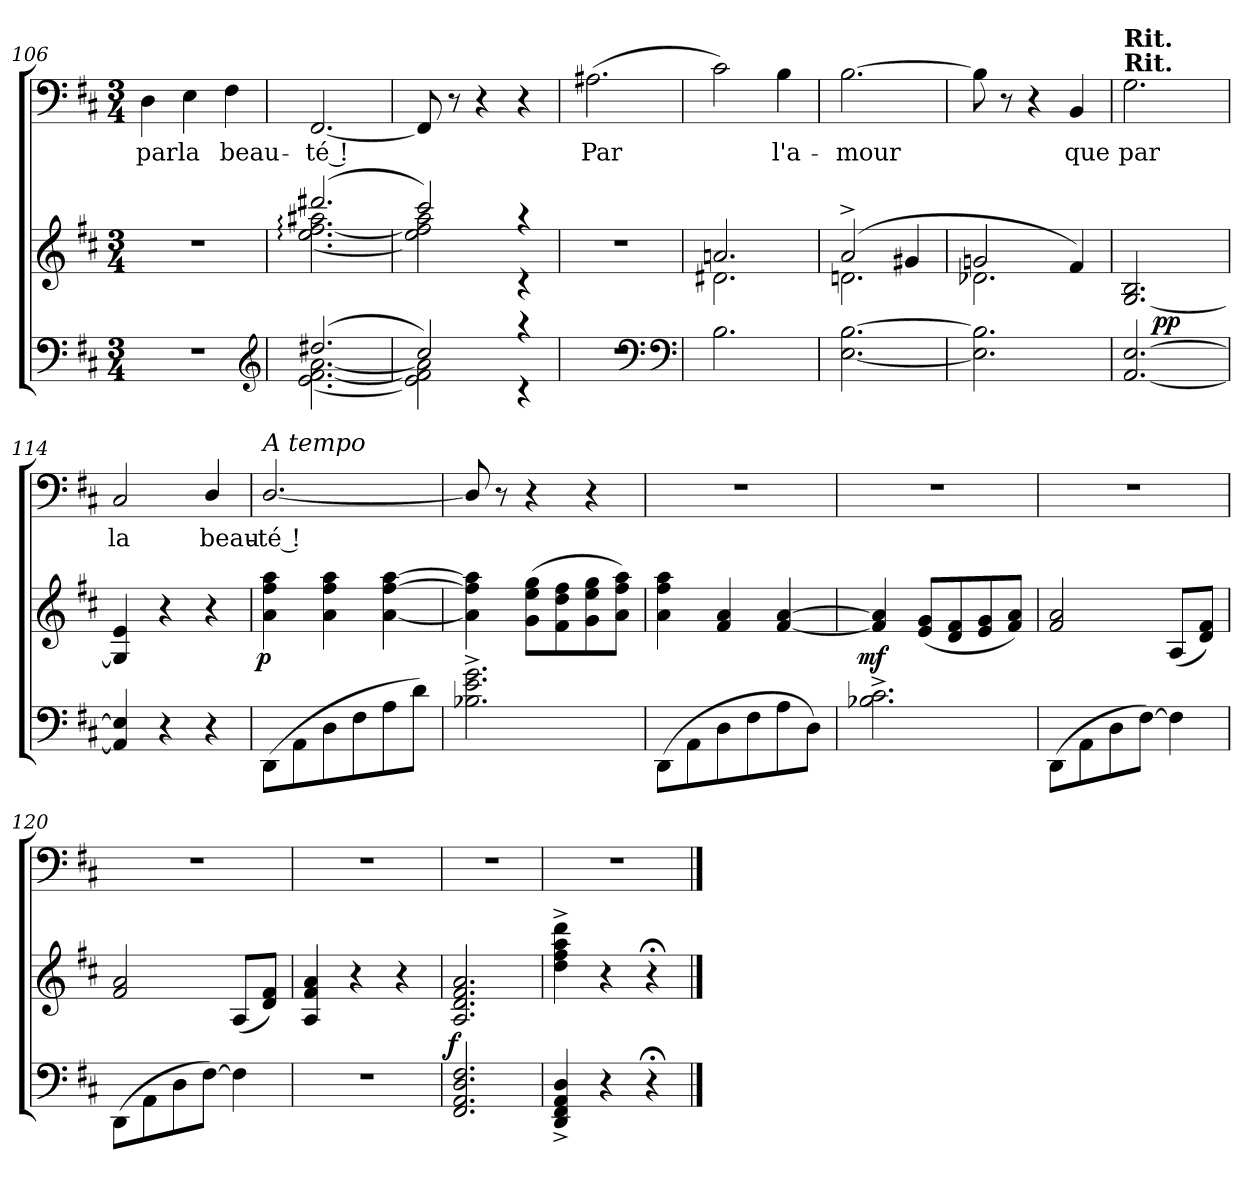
**kern	**dynam	**kern	**kern	**text
*part3	*part3	*part2	*part1	*part1
*staff3	*staff3	*staff2	*staff1	*staff1
*clefF4	*	*clefG2	*clefF4	*
*k[f#c#]	*	*k[f#c#]	*k[f#c#]	*
*D:	*	*D:	*D:	*
*M3/4	*	*M3/4	*M3/4	*
=106	=106	=106	=106	=106
!LO:N:vis=1	!	!LO:N:vis=1	!	!
2.r	.	2.r	4D\	par
.	.	.	4E\	la
.	.	.	4F#\	beau-
*clefG2	*	*	*	*
=107	=107	=107	=107	=107
*^	*	*^	*	*
(>2.dd#X/	[2.e\ [2.f#\ [2.a\	.	(>2.ddd#X/	[2.ee:\ [2.ff#:\ 2.aa#X:\	[2.FF#/	-té !
=108	=108	=108	=108	=108	=108	=108
2cc#/)	2e]\ 2f#]\ 2a]\	.	2ccc#/)	2ee]\ 2ff#]\ 2aa\	8FF#/]	.
.	.	.	.	.	8r	.
.	.	.	.	.	4r	.
4raa	4rc	.	4raa	4rc	4r	.
=109	=109	=109	=109	=109	=109	=109
!LO:N:vis=1	!	!	!LO:N:vis=1	!	!	!
*v	*v	*	*	*	*	*
*	*	*v	*v	*	*
2.r	.	2.r	(>2.A#X\	Par
*clefF4	*	*	*	*
!!LO:LB:g=z
=110	=110	=110	=110	=110
*	*	*^	*	*
2.B\	.	2.ani/	2.d#X\	2c#\)	.
.	.	.	.	4B\	l'a-
=111	=111	=111	=111	=111	=111
[2.E\ [2.B\	.	(>2a^>/	2.dni:\	[2.B\	-mour
.	.	4g#X/	.	.	.
=112	=112	=112	=112	=112	=112
2.E]\ 2.B]\	.	2gni/	2.d-X\	8B\]	.
.	.	.	.	8r	.
.	.	.	.	4r	.
.	.	4f#/)	.	4BB/	que
*	*	*v	*v	*	*
=113	=113	=113	=113	=113
*^	*	*	*	*
!	!	!	!	!LO:TX:a:B:t=Rit.	!
!	!	!	!	!LO:TX:a:B:t=Rit.	!
[2.AA/ [2.E/	4ryy	.	[2.G/ 2.B/	2.G\	par
!	!	!LO:DY:a:cj	!	!	!
.	2ryy	pp	.	.	.
*v	*v	*	*	*	*
=114	=114	=114	=114	=114
4AA]/ 4E]/	.	4G]/ 4e/	2C#/	la
4r	.	4r	.	.
4r	.	4r	4D/	beau-
=115	=115	=115	=115	=115
!	!	!	!LO:TX:a:i:t=A tempo	!
!	!LO:DY:a:cj	!	!	!
(>8DD\L	p	4a\ 4ff#\ 4aa\	[2.D/	-té !
8AA\	.	.	.	.
8D\	.	4a\ 4ff#\ 4aa\	.	.
8F#\	.	.	.	.
8A\	.	[4a\ [4ff#\ [4aa\	.	.
8d\J)	.	.	.	.
=116	=116	=116	=116	=116
2.B-X^>\ 2.e^>\ 2.g^>\	.	4a]\ 4ff#]\ 4aa]\	8D/]	.
.	.	.	8r	.
.	.	(>8g\ 8ee\ 8gg\L	4r	.
.	.	8f#\ 8dd\ 8ff#\	.	.
.	.	8g\ 8ee\ 8gg\	4r	.
.	.	8a\ 8ff#\ 8aa\J)	.	.
!!LO:LB:g=z
=117	=117	=117	=117	=117
(>8DD\L	.	4a\ 4ff#\ 4aa\	2.r	.
8AA\	.	.	.	.
8D\	.	4f#/ 4a/	.	.
8F#\	.	.	.	.
8A\	.	[4f#/ [4a/	.	.
8D\J)	.	.	.	.
=118	=118	=118	=118	=118
!	!LO:DY:a:cj	!	!	!
2.B-X^>\ 2.c#^>\	mf	4f#]/ 4a]/	2.r	.
.	.	(<8e/ 8g/L	.	.
.	.	8d/ 8f#/	.	.
.	.	8e/ 8g/	.	.
.	.	8f#/ 8a/J)	.	.
=119	=119	=119	=119	=119
(>8DD\L	.	2f#/ 2a/	2.r	.
8AA\	.	.	.	.
8D\	.	.	.	.
[8F#\J)	.	.	.	.
4F#\]	.	(<8A/L	.	.
.	.	8d/ 8f#/J)	.	.
=120	=120	=120	=120	=120
(>8DD\L	.	2f#/ 2a/	2.r	.
8AA\	.	.	.	.
8D\	.	.	.	.
[8F#\J)	.	.	.	.
4F#\]	.	(<8A/L	.	.
.	.	8d/ 8f#/J)	.	.
=121	=121	=121	=121	=121
!LO:N:vis=1	!	!	!	!
2.r	.	4A/ 4f#/ 4a/	2.r	.
.	.	4r	.	.
.	.	4r	.	.
=122	=122	=122	=122	=122
!	!LO:DY:a:cj	!	!	!
2.FF#/ 2.AA/ 2.D/ 2.F#/	f	2.A/ 2.d/ 2.f#/ 2.a/	2.r	.
=123	=123	=123	=123	=123
4DD^</ 4FF#^</ 4AA^</ 4D^</	.	4dd^>\ 4ff#^>\ 4aa^>\ 4ddd^>\	2.r	.
4r	.	4r	.	.
4r;<	.	4r;<	.	.
==	==	==	==	==
*-	*-	*-	*-	*-
